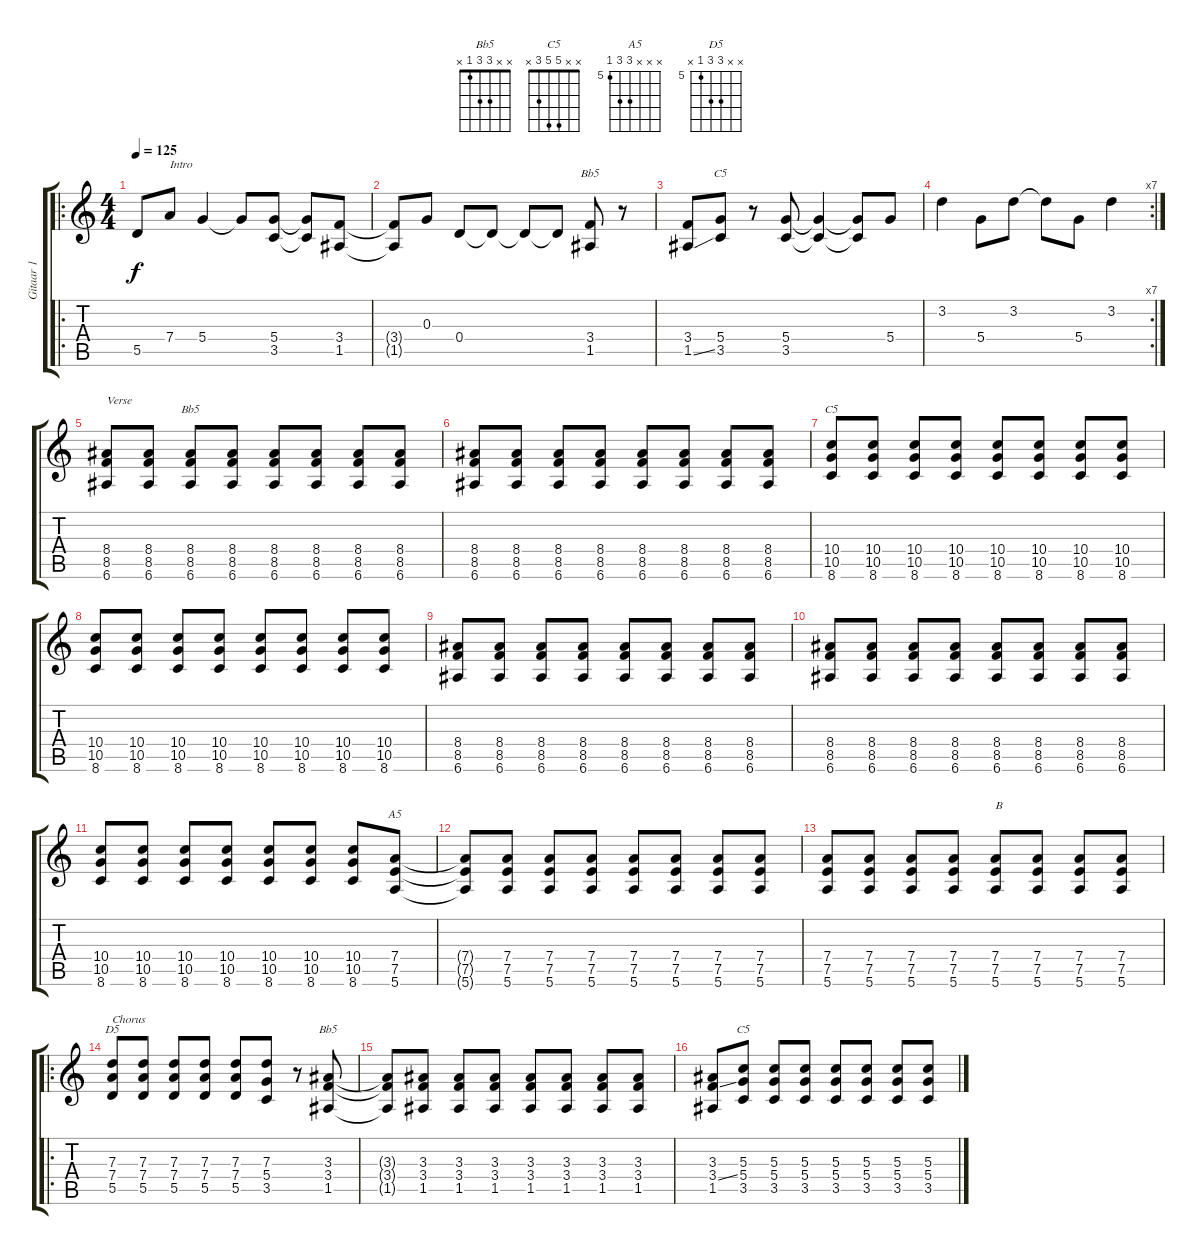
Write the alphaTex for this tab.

\track ("Gitaar 1" "Gitaar 1") {instrument overdrivenguitar}
\staff {score tabs}
\tuning (E4 B3 G3 D3 A2 E2) {hide}
\chord ("Bb5" x x x 3 1 x)
\chord ("C5" x x x 5 3 x)
\chord ("Bb5" x x x 8 8 6) {firstfret 6}
\chord ("C5" x x x 10 10 8) {firstfret 8}
\chord ("A5" x x x 7 7 5) {firstfret 5}
\chord ("D5" x x 7 7 5 x) {firstfret 5}
\chord ("Bb5" x x 3 3 1 x)
\chord ("C5" x x 5 5 3 x)
\ro
\ts (4 4)
\tempo 125
\clef g2
\ks c
5.5.8{dy f instrument overdrivenguitar} 7.4.8{txt "Intro"} 5.4.4 5.4{t}.8 (5.4 3.5).8 (5.4{t} 3.5{t}).8 (3.4 1.5).8 |
(3.4{t} 1.5{t}).8 0.3.8 0.4.8 0.4{t}.8 0.4{t}.8 0.4{t}.8 (3.4 1.5).8{ch "Bb5"} r.8 |
(3.4 1.5{ss}).8 (5.4 3.5).8{ch "C5"} r.8 (5.4 3.5).8 (5.4{t} 3.5{t}).4 (5.4{t} 3.5{t}).8 5.4.8 |
\rc 7
3.2.4 5.4.8 3.2.8 3.2{t}.8 5.4.8 3.2.4 |
(8.4 8.5 6.6).8{txt "Verse"} (8.4 8.5 6.6).8 (8.4 8.5 6.6).8{ch "Bb5"} (8.4 8.5 6.6).8 (8.4 8.5 6.6).8 (8.4 8.5 6.6).8 (8.4 8.5 6.6).8 (8.4 8.5 6.6).8 |
(8.4 8.5 6.6).8 (8.4 8.5 6.6).8 (8.4 8.5 6.6).8 (8.4 8.5 6.6).8 (8.4 8.5 6.6).8 (8.4 8.5 6.6).8 (8.4 8.5 6.6).8 (8.4 8.5 6.6).8 |
(10.4 10.5 8.6).8{ch "C5"} (10.4 10.5 8.6).8 (10.4 10.5 8.6).8 (10.4 10.5 8.6).8 (10.4 10.5 8.6).8 (10.4 10.5 8.6).8 (10.4 10.5 8.6).8 (10.4 10.5 8.6).8 |
(10.4 10.5 8.6).8 (10.4 10.5 8.6).8 (10.4 10.5 8.6).8 (10.4 10.5 8.6).8 (10.4 10.5 8.6).8 (10.4 10.5 8.6).8 (10.4 10.5 8.6).8 (10.4 10.5 8.6).8 |
(8.4 8.5 6.6).8 (8.4 8.5 6.6).8 (8.4 8.5 6.6).8 (8.4 8.5 6.6).8 (8.4 8.5 6.6).8 (8.4 8.5 6.6).8 (8.4 8.5 6.6).8 (8.4 8.5 6.6).8 |
(8.4 8.5 6.6).8 (8.4 8.5 6.6).8 (8.4 8.5 6.6).8 (8.4 8.5 6.6).8 (8.4 8.5 6.6).8 (8.4 8.5 6.6).8 (8.4 8.5 6.6).8 (8.4 8.5 6.6).8 |
(10.4 10.5 8.6).8 (10.4 10.5 8.6).8 (10.4 10.5 8.6).8 (10.4 10.5 8.6).8 (10.4 10.5 8.6).8 (10.4 10.5 8.6).8 (10.4 10.5 8.6).8 (7.4 7.5 5.6).8{ch "A5"} |
(7.4{t} 7.5{t} 5.6{t}).8 (7.4 7.5 5.6).8 (7.4 7.5 5.6).8 (7.4 7.5 5.6).8 (7.4 7.5 5.6).8 (7.4 7.5 5.6).8 (7.4 7.5 5.6).8 (7.4 7.5 5.6).8 |
(7.4 7.5 5.6).8 (7.4 7.5 5.6).8 (7.4 7.5 5.6).8 (7.4 7.5 5.6).8 (7.4 7.5 5.6).8{txt "B"} (7.4 7.5 5.6).8 (7.4 7.5 5.6).8 (7.4 7.5 5.6).8 |
\ro
(7.3 7.4 5.5).8{ch "D5" txt "Chorus"} (7.3 7.4 5.5).8 (7.3 7.4 5.5).8 (7.3 7.4 5.5).8 (7.3 7.4 5.5).8 (7.3 5.4 3.5).8 r.8 (3.3 3.4 1.5).8{ch "Bb5"} |
(3.3{t} 3.4{t} 1.5{t}).8 (3.3 3.4 1.5).8 (3.3 3.4 1.5).8 (3.3 3.4 1.5).8 (3.3 3.4 1.5).8 (3.3 3.4 1.5).8 (3.3 3.4 1.5).8 (3.3 3.4 1.5).8 |
(3.3 3.4{ss} 1.5).8 (5.3 5.4 3.5).8{ch "C5"} (5.3 5.4 3.5).8 (5.3 5.4 3.5).8 (5.3 5.4 3.5).8 (5.3 5.4 3.5).8 (5.3 5.4 3.5).8 (5.3 5.4 3.5).8
